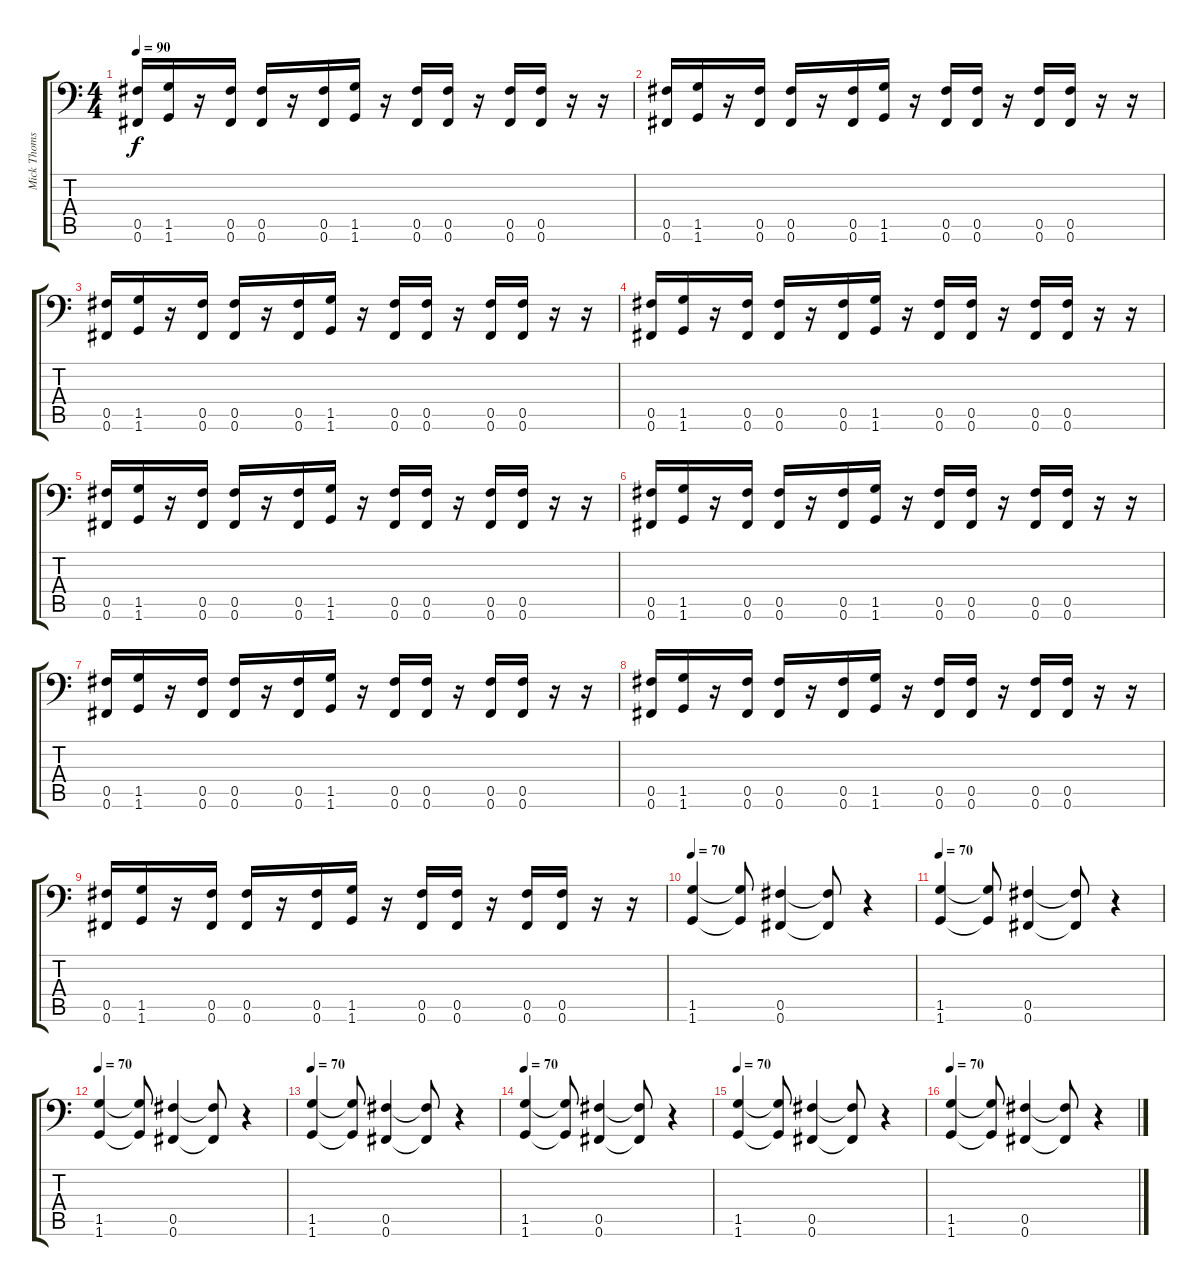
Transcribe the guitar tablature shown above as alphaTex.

\track ("Mick Thomson" "Mick Thoms") {instrument distortionguitar}
\staff {score tabs}
\tuning (Db4 Ab3 E3 B2 Gb2 Gb1) {hide}
\ts (4 4)
\tempo 90
\clef f4
\ks c
(0.5 0.6).16{dy f} (1.5 1.6).16 r.16 (0.5 0.6).16 (0.5 0.6).16 r.16 (0.5 0.6).16 (1.5 1.6).16 r.16 (0.5 0.6).16 (0.5 0.6).16 r.16 (0.5 0.6).16 (0.5 0.6).16 r.16 r.16 |
(0.5 0.6).16 (1.5 1.6).16 r.16 (0.5 0.6).16 (0.5 0.6).16 r.16 (0.5 0.6).16 (1.5 1.6).16 r.16 (0.5 0.6).16 (0.5 0.6).16 r.16 (0.5 0.6).16 (0.5 0.6).16 r.16 r.16 |
(0.5 0.6).16 (1.5 1.6).16 r.16 (0.5 0.6).16 (0.5 0.6).16 r.16 (0.5 0.6).16 (1.5 1.6).16 r.16 (0.5 0.6).16 (0.5 0.6).16 r.16 (0.5 0.6).16 (0.5 0.6).16 r.16 r.16 |
(0.5 0.6).16 (1.5 1.6).16 r.16 (0.5 0.6).16 (0.5 0.6).16 r.16 (0.5 0.6).16 (1.5 1.6).16 r.16 (0.5 0.6).16 (0.5 0.6).16 r.16 (0.5 0.6).16 (0.5 0.6).16 r.16 r.16 |
(0.5 0.6).16 (1.5 1.6).16 r.16 (0.5 0.6).16 (0.5 0.6).16 r.16 (0.5 0.6).16 (1.5 1.6).16 r.16 (0.5 0.6).16 (0.5 0.6).16 r.16 (0.5 0.6).16 (0.5 0.6).16 r.16 r.16 |
(0.5 0.6).16 (1.5 1.6).16 r.16 (0.5 0.6).16 (0.5 0.6).16 r.16 (0.5 0.6).16 (1.5 1.6).16 r.16 (0.5 0.6).16 (0.5 0.6).16 r.16 (0.5 0.6).16 (0.5 0.6).16 r.16 r.16 |
(0.5 0.6).16 (1.5 1.6).16 r.16 (0.5 0.6).16 (0.5 0.6).16 r.16 (0.5 0.6).16 (1.5 1.6).16 r.16 (0.5 0.6).16 (0.5 0.6).16 r.16 (0.5 0.6).16 (0.5 0.6).16 r.16 r.16 |
(0.5 0.6).16 (1.5 1.6).16 r.16 (0.5 0.6).16 (0.5 0.6).16 r.16 (0.5 0.6).16 (1.5 1.6).16 r.16 (0.5 0.6).16 (0.5 0.6).16 r.16 (0.5 0.6).16 (0.5 0.6).16 r.16 r.16 |
(0.5 0.6).16 (1.5 1.6).16 r.16 (0.5 0.6).16 (0.5 0.6).16 r.16 (0.5 0.6).16 (1.5 1.6).16 r.16 (0.5 0.6).16 (0.5 0.6).16 r.16 (0.5 0.6).16 (0.5 0.6).16 r.16 r.16 |
\tempo 70
(1.5 1.6).4 (1.5{t} 1.6{t}).8 (0.5 0.6).4 (0.5{t} 0.6{t}).8 r.4 |
\tempo 70
(1.5 1.6).4 (1.5{t} 1.6{t}).8 (0.5 0.6).4 (0.5{t} 0.6{t}).8 r.4 |
\tempo 70
(1.5 1.6).4 (1.5{t} 1.6{t}).8 (0.5 0.6).4 (0.5{t} 0.6{t}).8 r.4 |
\tempo 70
(1.5 1.6).4 (1.5{t} 1.6{t}).8 (0.5 0.6).4 (0.5{t} 0.6{t}).8 r.4 |
\tempo 70
(1.5 1.6).4 (1.5{t} 1.6{t}).8 (0.5 0.6).4 (0.5{t} 0.6{t}).8 r.4 |
\tempo 70
(1.5 1.6).4 (1.5{t} 1.6{t}).8 (0.5 0.6).4 (0.5{t} 0.6{t}).8 r.4 |
\tempo 70
(1.5 1.6).4 (1.5{t} 1.6{t}).8 (0.5 0.6).4 (0.5{t} 0.6{t}).8 r.4
